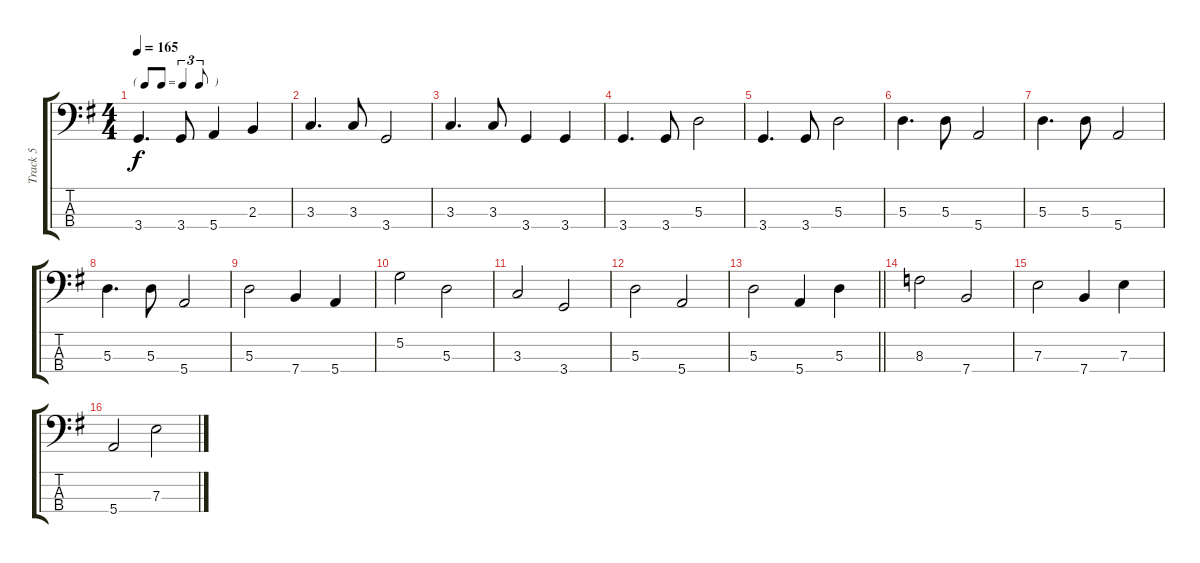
\track ("Track 5" "Track 5") {instrument electricbassfinger}
\staff {score tabs}
\tuning (G2 D2 A1 E1) {hide}
\ts (4 4)
\tf triplet8th
\tempo 165
\clef f4
\ks g
3.4.4{d dy f} 3.4.8 5.4.4 2.3.4 |
3.3.4{d} 3.3.8 3.4.2 |
3.3.4{d} 3.3.8 3.4.4 3.4.4 |
3.4.4{d} 3.4.8 5.3.2 |
3.4.4{d} 3.4.8 5.3.2 |
5.3.4{d} 5.3.8 5.4.2 |
5.3.4{d} 5.3.8 5.4.2 |
5.3.4{d} 5.3.8 5.4.2 |
5.3.2 7.4.4 5.4.4 |
5.2.2 5.3.2 |
3.3.2 3.4.2 |
5.3.2 5.4.2 |
\barLineRight lightlight
5.3.2 5.4.4 5.3.4 |
8.3.2 7.4.2 |
7.3.2 7.4.4 7.3.4 |
5.4.2 7.3.2
